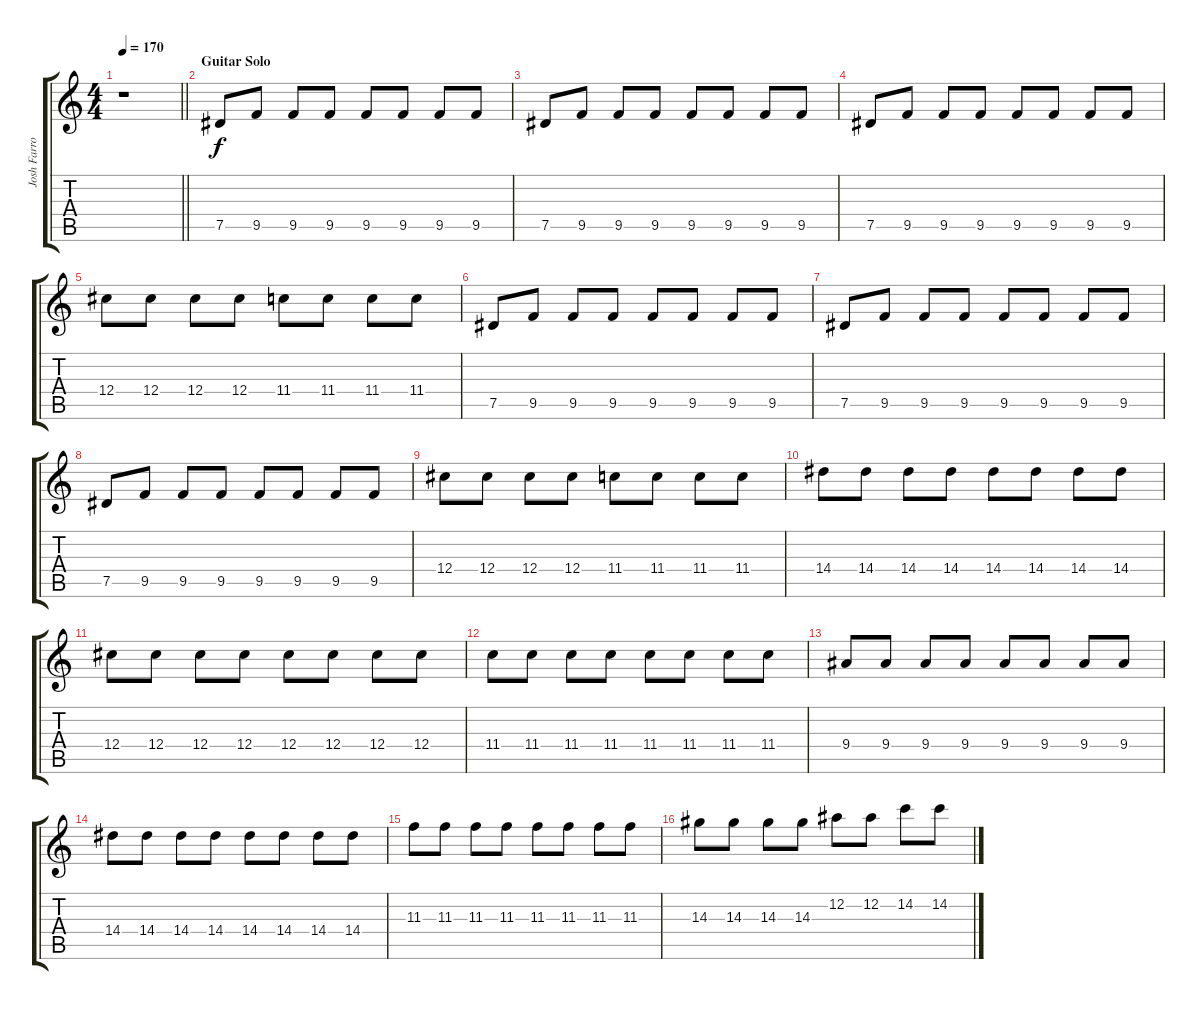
\track ("Josh Farro (Overdub Guitar)" "Josh Farro") {instrument overdrivenguitar}
\staff {score tabs}
\tuning (Eb4 Bb3 Gb3 Db3 Ab2 Db2) {hide}
\ts (4 4)
\tempo 170
\clef g2
\barLineRight lightlight
\ks c
r.1{dy f} |
\section ("" "Guitar Solo")
7.5.8{instrument overdrivenguitar} 9.5.8 9.5.8 9.5.8 9.5.8 9.5.8 9.5.8 9.5.8 |
7.5.8 9.5.8 9.5.8 9.5.8 9.5.8 9.5.8 9.5.8 9.5.8 |
7.5.8 9.5.8 9.5.8 9.5.8 9.5.8 9.5.8 9.5.8 9.5.8 |
12.4.8 12.4.8 12.4.8 12.4.8 11.4.8 11.4.8 11.4.8 11.4.8 |
7.5.8 9.5.8 9.5.8 9.5.8 9.5.8 9.5.8 9.5.8 9.5.8 |
7.5.8 9.5.8 9.5.8 9.5.8 9.5.8 9.5.8 9.5.8 9.5.8 |
7.5.8 9.5.8 9.5.8 9.5.8 9.5.8 9.5.8 9.5.8 9.5.8 |
12.4.8 12.4.8 12.4.8 12.4.8 11.4.8 11.4.8 11.4.8 11.4.8 |
14.4.8 14.4.8 14.4.8 14.4.8 14.4.8 14.4.8 14.4.8 14.4.8 |
12.4.8 12.4.8 12.4.8 12.4.8 12.4.8 12.4.8 12.4.8 12.4.8 |
11.4.8 11.4.8 11.4.8 11.4.8 11.4.8 11.4.8 11.4.8 11.4.8 |
9.4.8 9.4.8 9.4.8 9.4.8 9.4.8 9.4.8 9.4.8 9.4.8 |
14.4.8 14.4.8 14.4.8 14.4.8 14.4.8 14.4.8 14.4.8 14.4.8 |
11.3.8 11.3.8 11.3.8 11.3.8 11.3.8 11.3.8 11.3.8 11.3.8 |
14.3.8 14.3.8 14.3.8 14.3.8 12.2.8 12.2.8 14.2.8 14.2.8
